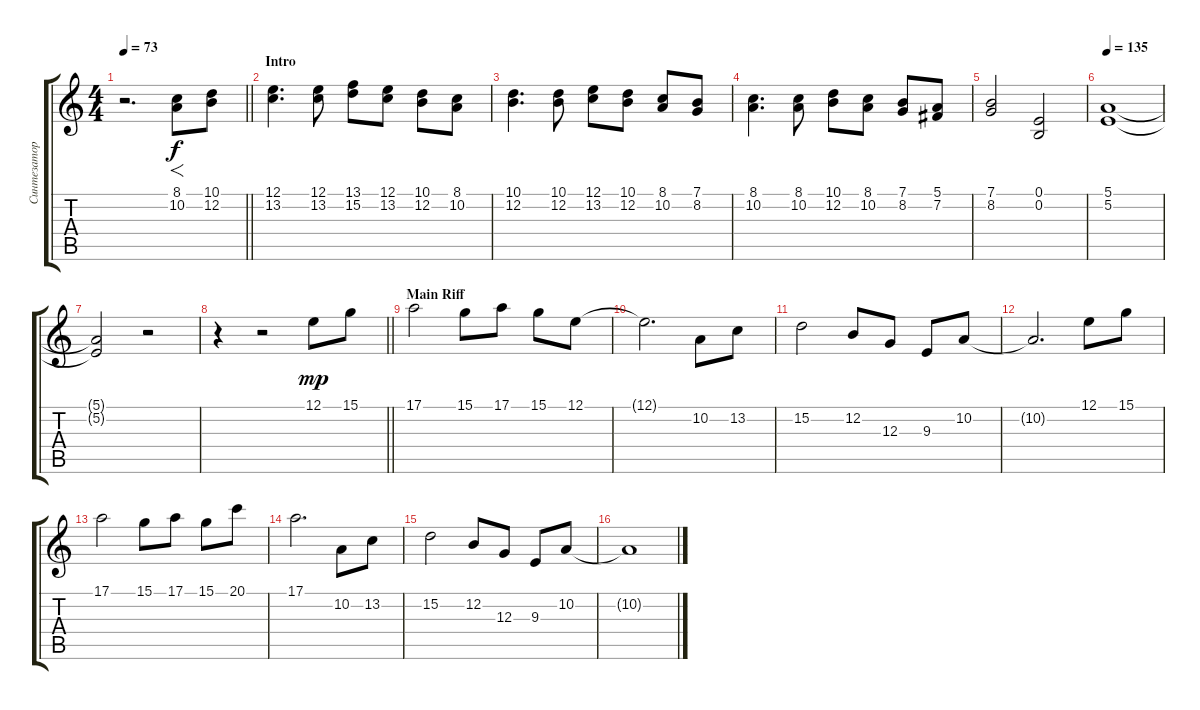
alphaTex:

\track ("Синтезатор 1" "Синтезатор") {instrument fx7echoes}
\staff {score tabs}
\tuning (E4 B3 G3 D3 A2 E2) {hide}
\ts (4 4)
\tempo 73
\clef g2
\barLineRight lightlight
\ks c
r.2{d dy f instrument fx7echoes} (8.1 10.2).8{f} (10.1 12.2).8 |
\section ("" "Intro")
(12.1 13.2).4{d} (12.1 13.2).8 (13.1 15.2).8 (12.1 13.2).8 (10.1 12.2).8 (8.1 10.2).8 |
(10.1 12.2).4{d} (10.1 12.2).8 (12.1 13.2).8 (10.1 12.2).8 (8.1 10.2).8 (7.1 8.2).8 |
(8.1 10.2).4{d} (8.1 10.2).8 (10.1 12.2).8 (8.1 10.2).8 (7.1 8.2).8 (5.1 7.2).8 |
(7.1 8.2).2 (0.1 0.2).2 |
\tempo 135
(5.1 5.2).1{volume 0} |
(5.1{t} 5.2{t}).2 r.2 |
\barLineRight lightlight
r.4 r.2{volume 9} 12.1.8{dy mp} 15.1.8 |
\section ("" "Main Riff")
17.1.2 15.1.8 17.1.8 15.1.8 12.1.8 |
12.1{t}.2{d} 10.2.8 13.2.8 |
15.2.2 12.2.8 12.3.8 9.3.8 10.2.8 |
10.2{t}.2{d} 12.1.8 15.1.8 |
17.1.2 15.1.8 17.1.8 15.1.8 20.1.8 |
17.1.2{d} 10.2.8 13.2.8 |
15.2.2 12.2.8 12.3.8 9.3.8 10.2.8 |
10.2{t}.1
